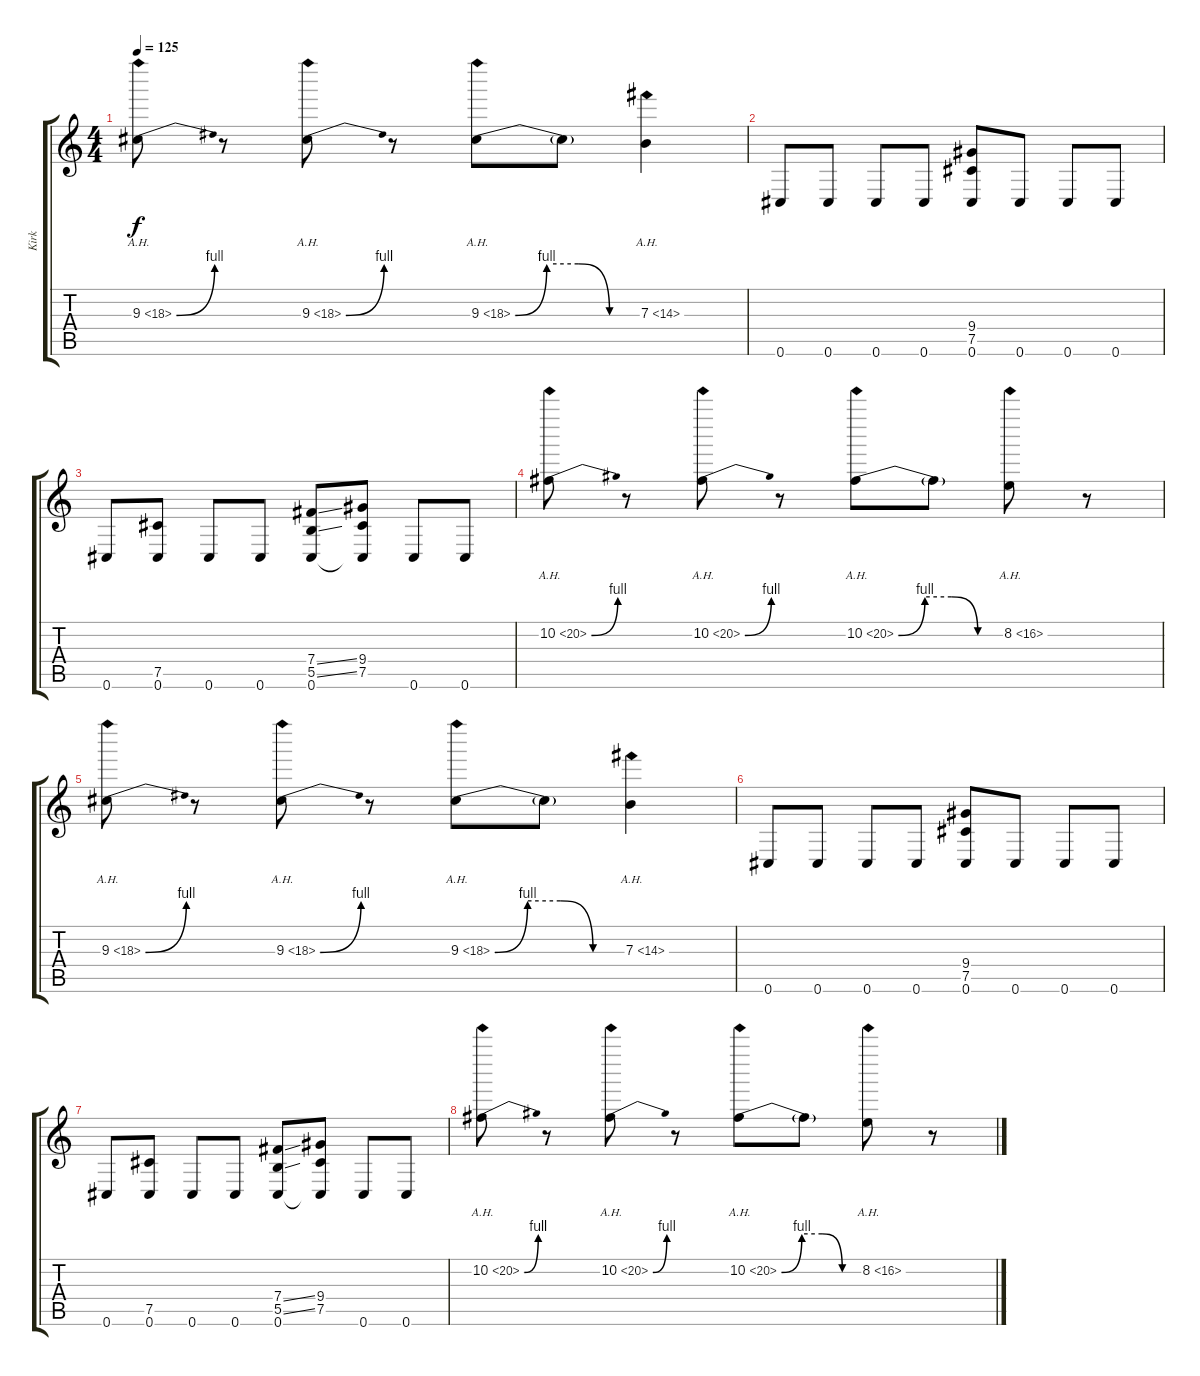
\track ("Kirk" "Kirk") {instrument distortionguitar}
\staff {score tabs}
\tuning (Db4 Ab3 E3 B2 Gb2 Db2) {hide}
\ts (4 4)
\tempo 125
\clef g2
\ks c
9.3{be (bend 0 0 60 4) ah 9}.8{dy f} r.8 9.3{be (bend 0 0 60 4) ah 9}.8 r.8 9.3{be (custom 0 0 15 4 30 4 45 0 60 0) ah 9}.8 9.3{t}.8 7.3{ah 7}.4 |
0.6.8 0.6.8 0.6.8 0.6.8 (9.4 7.5 0.6).8 0.6.8 0.6.8 0.6.8 |
0.6.8 (7.5 0.6).8 0.6.8 0.6.8 (7.4{ss} 5.5{ss} 0.6).8 (9.4 7.5 0.6{t}).8 0.6.8 0.6.8 |
10.2{be (bend 0 0 60 4) ah 10}.8 r.8 10.2{be (bend 0 0 60 4) ah 10}.8 r.8 10.2{be (custom 0 0 15 4 30 4 45 0 60 0) ah 10}.8 10.2{t}.8 8.2{ah 8}.8 r.8 |
9.3{be (bend 0 0 60 4) ah 9}.8 r.8 9.3{be (bend 0 0 60 4) ah 9}.8 r.8 9.3{be (custom 0 0 15 4 30 4 45 0 60 0) ah 9}.8 9.3{t}.8 7.3{ah 7}.4 |
0.6.8 0.6.8 0.6.8 0.6.8 (9.4 7.5 0.6).8 0.6.8 0.6.8 0.6.8 |
0.6.8 (7.5 0.6).8 0.6.8 0.6.8 (7.4{ss} 5.5{ss} 0.6).8 (9.4 7.5 0.6{t}).8 0.6.8 0.6.8 |
10.2{be (bend 0 0 60 4) ah 10}.8 r.8 10.2{be (bend 0 0 60 4) ah 10}.8 r.8 10.2{be (custom 0 0 15 4 30 4 45 0 60 0) ah 10}.8 10.2{t}.8 8.2{ah 8}.8 r.8
